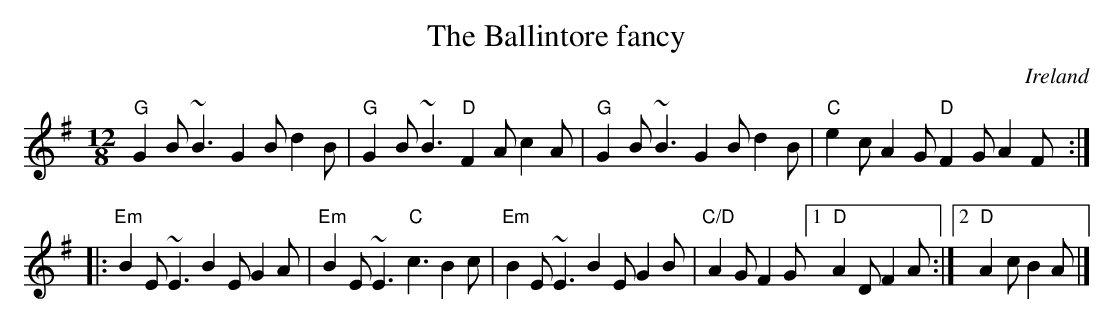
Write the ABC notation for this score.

X:1
T:The Ballintore fancy
O:Ireland
M:12/8
L:1/8
K:G
"G"G2B ~B3 G2B d2B|"G"G2B ~B3 "D"F2A c2A|\
"G"G2B ~B3 G2B d2B|"C"e2c A2G "D"F2G A2F:|
|:"Em"B2E ~E3 B2E G2A|"Em"B2E ~E3 "C"c3 B2c|\
"Em"B2E ~E3 B2E G2B|"C/D"A2G F2G [1 "D"A2D F2A:|[2 "D"A2c B2A|]
